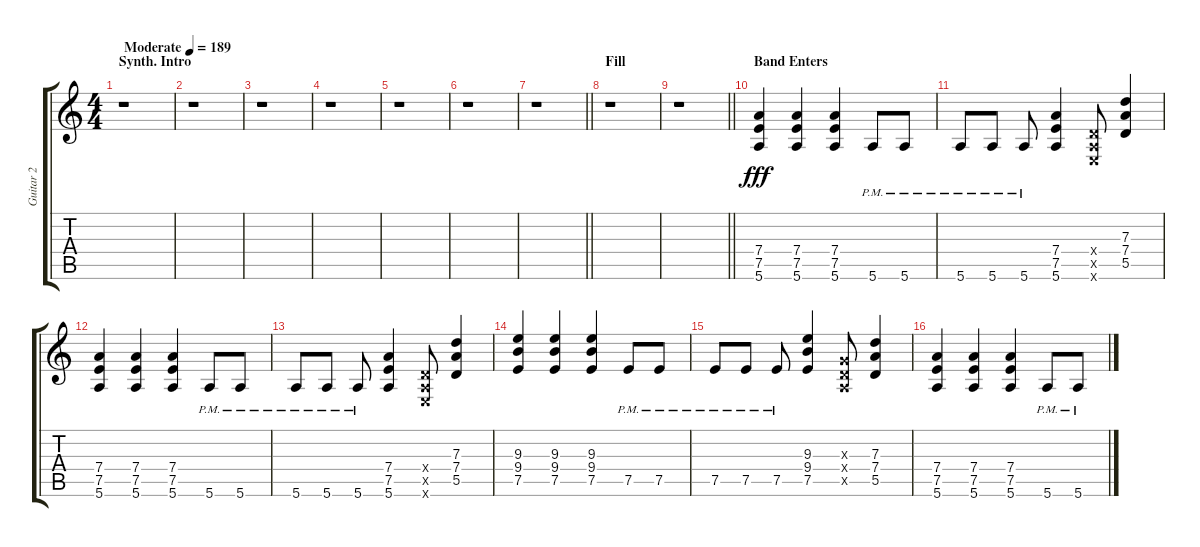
\track ("Guitar 2" "Guitar 2") {instrument overdrivenguitar}
\staff {score tabs}
\tuning (E4 B3 G3 D3 A2 E2) {hide}
\ts (4 4)
\section ("" "Synth. Intro")
\tempo (189 "Moderate")
\clef g2
\ks c
r.1{dy fff instrument overdrivenguitar} |
r.1 |
r.1 |
r.1 |
r.1 |
r.1 |
\barLineRight lightlight
r.1 |
\section ("" "Fill")
r.1 |
\barLineRight lightlight
r.1 |
\section ("" "Band Enters")
(7.4 7.5 5.6).4 (7.4 7.5 5.6).4 (7.4 7.5 5.6).4 5.6{pm}.8 5.6{pm}.8 |
5.6{pm}.8 5.6{pm}.8 5.6{pm}.8 (7.4 7.5 5.6).4 (0.4{x} 0.5{x} 0.6{x}).8 (7.3 7.4 5.5).4 |
(7.4 7.5 5.6).4 (7.4 7.5 5.6).4 (7.4 7.5 5.6).4 5.6{pm}.8 5.6{pm}.8 |
5.6{pm}.8 5.6{pm}.8 5.6{pm}.8 (7.4 7.5 5.6).4 (0.4{x} 0.5{x} 0.6{x}).8 (7.3 7.4 5.5).4 |
(9.3 9.4 7.5).4 (9.3 9.4 7.5).4 (9.3 9.4 7.5).4 7.5{pm}.8 7.5{pm}.8 |
7.5{pm}.8 7.5{pm}.8 7.5{pm}.8 (9.3 9.4 7.5).4 (0.3{x} 0.4{x} 0.5{x}).8 (7.3 7.4 5.5).4 |
(7.4 7.5 5.6).4 (7.4 7.5 5.6).4 (7.4 7.5 5.6).4 5.6{pm}.8 5.6{pm}.8
